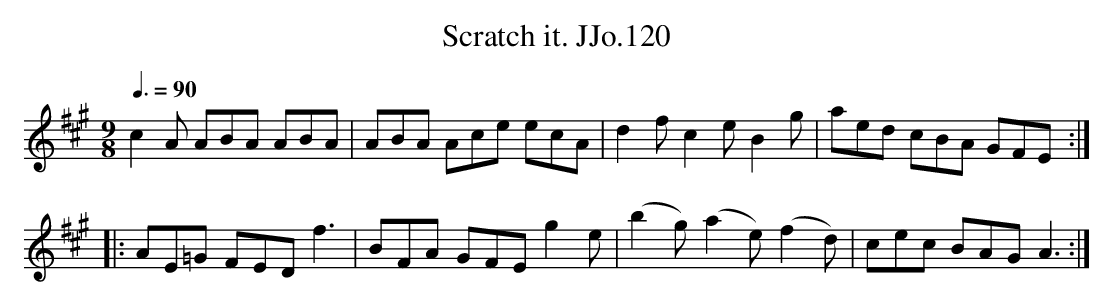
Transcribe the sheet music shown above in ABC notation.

X:1
T:Scratch it. JJo.120
M:9/8
L:1/8
Q:3/8=90
K:A
c2A ABA ABA | ABA Ace ecA | d2f c2e B2g | aed cBA GFE :|
|: AE=G FED f3 | BFA GFE g2e | (b2g)(a2e)(f2d) | cec BAG A3 :|
